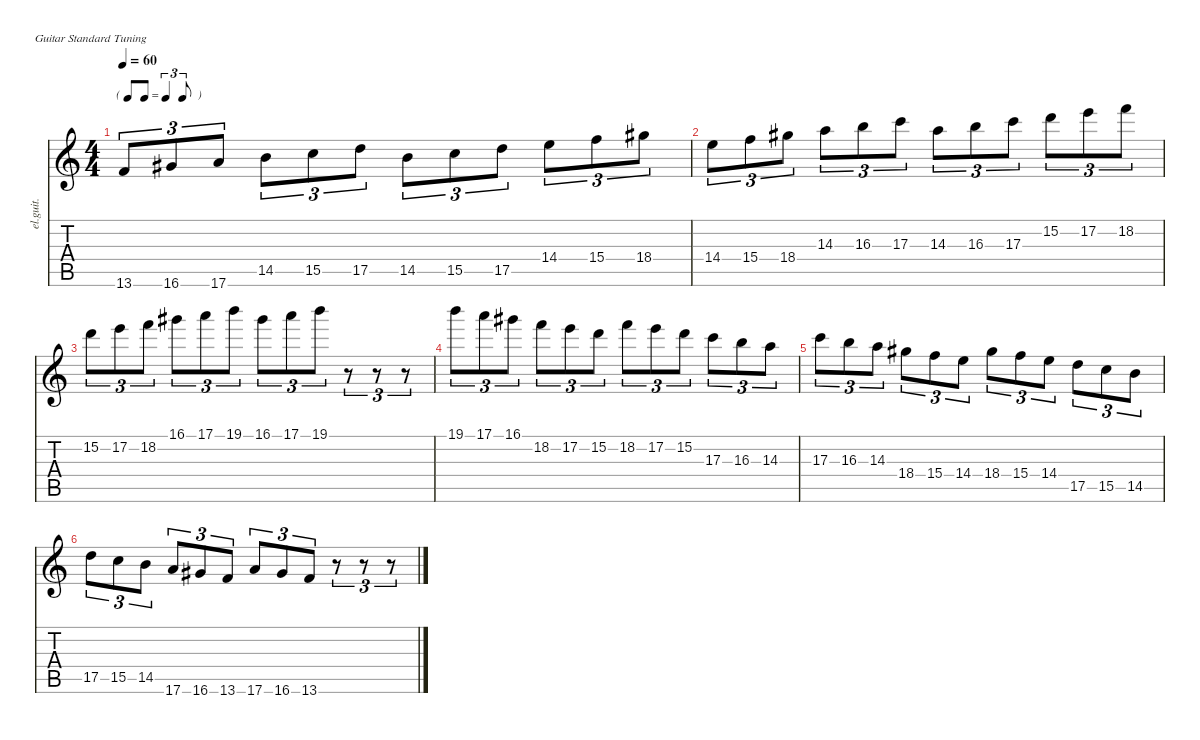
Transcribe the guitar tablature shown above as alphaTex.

\defaultSystemsLayout 4
\hideDynamics
\bracketExtendMode nobrackets
\track ("Clean Guitar" "el.guit.") {instrument electricguitarclean}
\staff {score tabs}
\tuning (E4 B3 G3 D3 A2 E2)
\ts (4 4)
\tf triplet8th
\tempo 60
\clef g2
\ks c
13.6.8{tu (3 2) dy mf beam Up} 16.6{acc #}.8{tu (3 2) beam Up} 17.6.8{tu (3 2) beam Up} 14.5.8{tu (3 2) beam Down} 15.5.8{tu (3 2) beam Down} 17.5.8{tu (3 2) beam Down} 14.5.8{tu (3 2) beam Down} 15.5.8{tu (3 2) beam Down} 17.5.8{tu (3 2) beam Down} 14.4.8{tu (3 2) beam Down} 15.4.8{tu (3 2) beam Down} 18.4{acc #}.8{tu (3 2) beam Down} |
14.4.8{tu (3 2) beam Down} 15.4.8{tu (3 2) beam Down} 18.4{acc #}.8{tu (3 2) beam Down} 14.3.8{tu (3 2) beam Down} 16.3.8{tu (3 2) beam Down} 17.3.8{tu (3 2) beam Down} 14.3.8{tu (3 2) beam Down} 16.3.8{tu (3 2) beam Down} 17.3.8{tu (3 2) beam Down} 15.2.8{tu (3 2) beam Down} 17.2.8{tu (3 2) beam Down} 18.2.8{tu (3 2) beam Down} |
15.2.8{tu (3 2) beam Down} 17.2.8{tu (3 2) beam Down} 18.2.8{tu (3 2) beam Down} 16.1{acc #}.8{tu (3 2) beam Down} 17.1.8{tu (3 2) beam Down} 19.1.8{tu (3 2) beam Down} 16.1{acc #}.8{tu (3 2) beam Down} 17.1.8{tu (3 2) beam Down} 19.1.8{tu (3 2) beam Down} r.8{tu (3 2) beam Down} r.8{tu (3 2) beam Down} r.8{tu (3 2) beam Down} |
19.1.8{tu (3 2) beam Down} 17.1.8{tu (3 2) beam Down} 16.1{acc #}.8{tu (3 2) beam Down} 18.2.8{tu (3 2) beam Down} 17.2.8{tu (3 2) beam Down} 15.2.8{tu (3 2) beam Down} 18.2.8{tu (3 2) beam Down} 17.2.8{tu (3 2) beam Down} 15.2.8{tu (3 2) beam Down} 17.3.8{tu (3 2) beam Down} 16.3.8{tu (3 2) beam Down} 14.3.8{tu (3 2) beam Down} |
17.3.8{tu (3 2) beam Down} 16.3.8{tu (3 2) beam Down} 14.3.8{tu (3 2) beam Down} 18.4{acc #}.8{tu (3 2) beam Down} 15.4.8{tu (3 2) beam Down} 14.4.8{tu (3 2) beam Down} 18.4{acc #}.8{tu (3 2) beam Down} 15.4.8{tu (3 2) beam Down} 14.4.8{tu (3 2) beam Down} 17.5.8{tu (3 2) beam Down} 15.5.8{tu (3 2) beam Down} 14.5.8{tu (3 2) beam Down} |
17.5.8{tu (3 2) beam Down} 15.5.8{tu (3 2) beam Down} 14.5.8{tu (3 2) beam Down} 17.6.8{tu (3 2) beam Up} 16.6{acc #}.8{tu (3 2) beam Up} 13.6.8{tu (3 2) beam Up} 17.6.8{tu (3 2) beam Up} 16.6{acc #}.8{tu (3 2) beam Up} 13.6.8{tu (3 2) beam Up} r.8{tu (3 2) beam Down} r.8{tu (3 2) beam Down} r.8{tu (3 2) beam Down}
